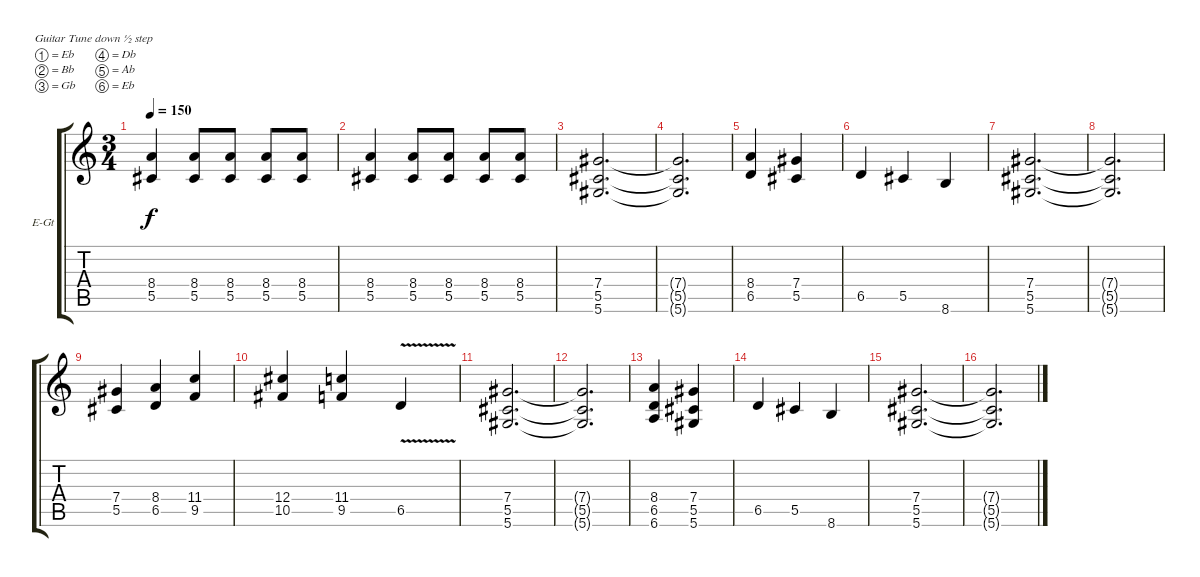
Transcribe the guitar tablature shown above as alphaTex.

\defaultSystemsLayout 4
\bracketExtendMode groupsimilarinstruments
\firstSystemTrackNameOrientation horizontal
\otherSystemsTrackNameOrientation horizontal
\track ("Mark distorition" "E-Gt") {instrument distortionguitar}
\staff {score tabs}
\tuning (Eb4 Bb3 Gb3 Db3 Ab2 Eb2)
\ts (3 4)
\tempo 150
\clef g2
\ks c
(8.4 5.5).4{dy f} (8.4 5.5).8 (8.4 5.5).8 (8.4 5.5).8 (8.4 5.5).8 |
(8.4 5.5).4 (8.4 5.5).8 (8.4 5.5).8 (8.4 5.5).8 (8.4 5.5).8 |
(5.6 5.5 7.4).2{d} |
(7.4{t} 5.5{t} 5.6{t}).2{d} |
(6.5 8.4).4 (7.4 5.5).4 |
6.5.4 5.5.4 8.6.4 |
(5.6 5.5 7.4).2{d} |
(7.4{t} 5.5{t} 5.6{t}).2{d} |
(5.5 7.4).4 (8.4 6.5).4 (11.4 9.5).4 |
(12.4 10.5).4 (11.4 9.5).4 6.5{v}.4 |
(5.6 5.5 7.4).2{d} |
(7.4{t} 5.5{t} 5.6{t}).2{d} |
(6.5 8.4 6.6).4 (7.4 5.5 5.6).4 |
6.5.4 5.5.4 8.6.4 |
(5.6 5.5 7.4).2{d} |
(7.4{t} 5.5{t} 5.6{t}).2{d}
